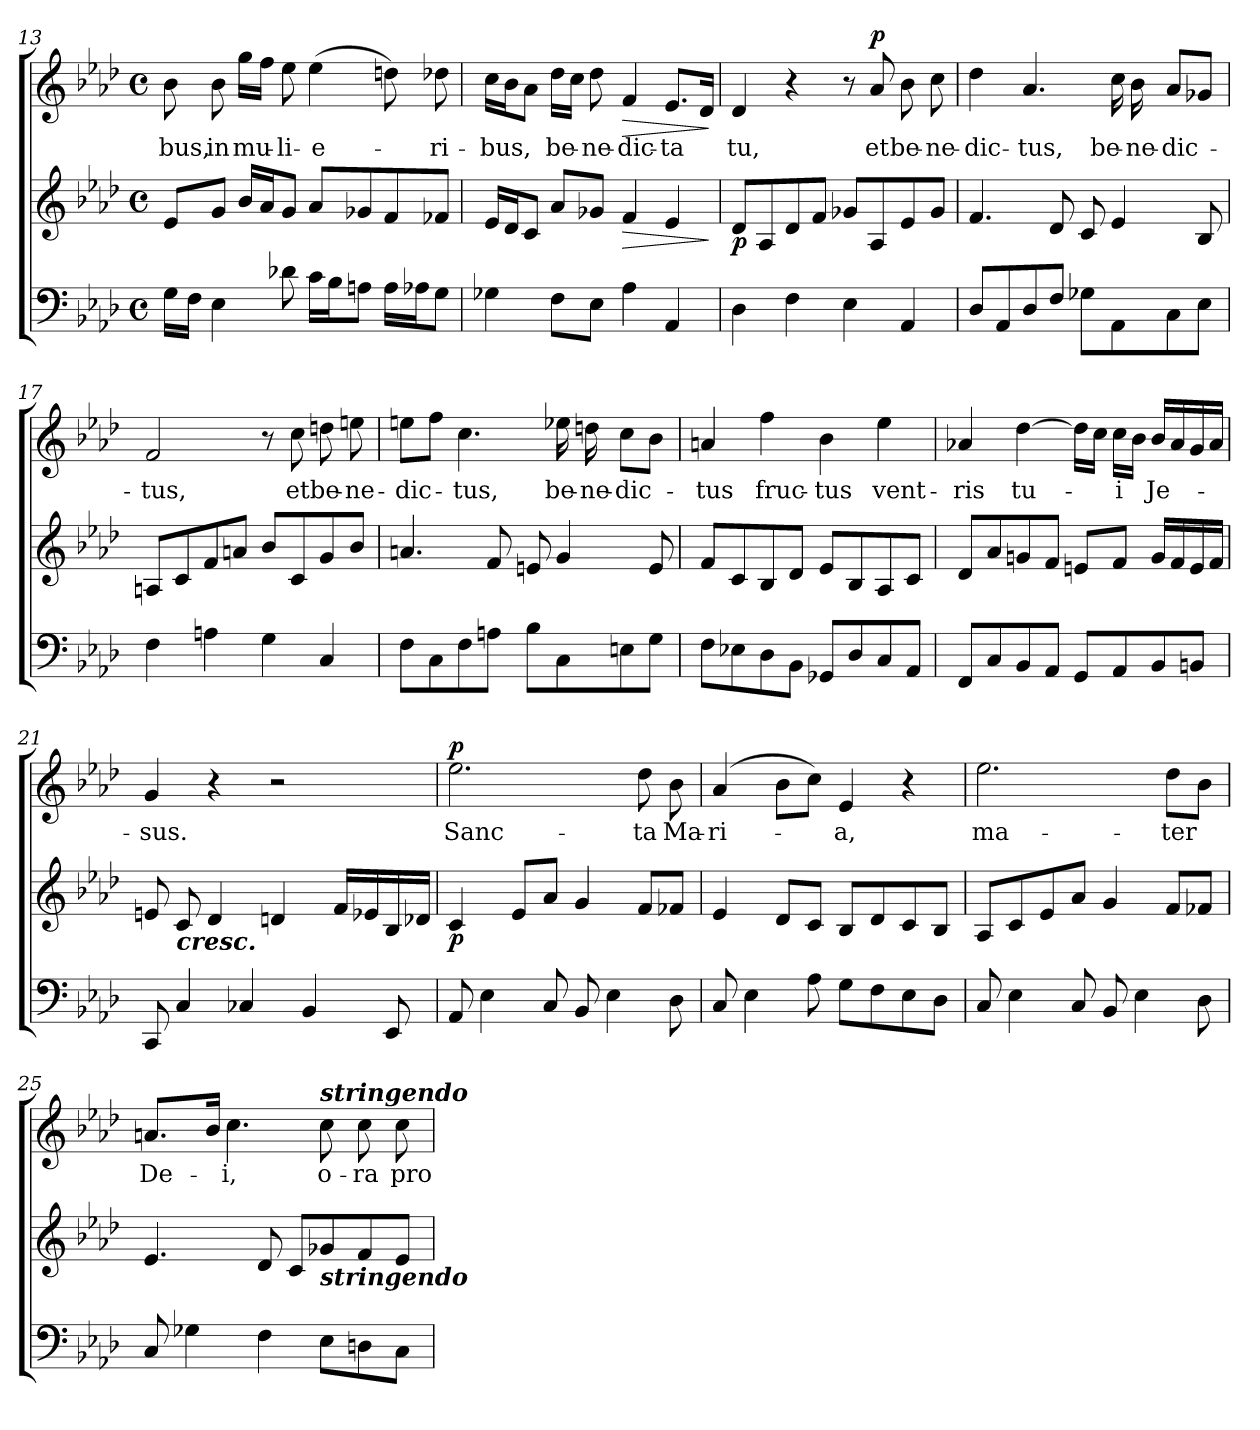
**kern	**kern	**dynam	**kern	**text	**dynam
*part2	*part2	*part2	*part1	*part1	*part1
*staff3	*staff2	*staff2/3	*staff1	*staff1	*staff1
*clefF4	*clefG2	*	*clefG2	*	*
*k[b-e-a-d-]	*k[b-e-a-d-]	*	*k[b-e-a-d-]	*	*
*A-:	*A-:	*	*A-:	*	*
*M4/4	*M4/4	*	*M4/4	*	*
*met(c)	*met(c)	*	*met(c)	*	*
=13	=13	=13	=13	=13	=13
!	!	!	!	!LO:LY:b	!
16G\LL	8e-/L	.	8b-\	-bus,	.
16F\JJ	.	.	.	.	.
!	!	!	!	!LO:LY:b	!
4E-\	8g/J	.	8b-\	in	.
!	!	!	!	!LO:LY:b	!
.	16b-/LL	.	16gg\LL	mu-	.
.	16a-/J	.	16ff\JJ	.	.
!	!	!	!	!LO:LY:b	!
8d-X\	8g/J	.	8ee-\	-li-	.
!	!	!	!	!LO:LY:b	!
16c\LL	8a-/L	.	(>4ee-\	-e-	.
16B-\J	.	.	.	.	.
8An\J	8g-X/	.	.	.	.
16A\LL	8f/	.	8ddn\)	.	.
16A-X\J	.	.	.	.	.
!	!	!	!	!LO:LY:b	!
8G\J	8f-X/J	.	8dd-X\	-ri-	.
=14	=14	=14	=14	=14	=14
!	!	!	!	!LO:LY:b	!
4G-X\	16e-/LL	.	16cc\LL	-bus,	.
.	16d-/J	.	16b-\J	.	.
.	8c/J	.	8a-\J	.	.
!	!	!	!	!LO:LY:b	!
8F\L	8a-/L	.	16dd-\LL	be-	.
.	.	.	16cc\JJ	.	.
!	!	!	!	!LO:LY:b	!
8E-\J	8g-X/J	.	8dd-\	-ne-	.
!	!	!LO:HP:b	!	!LO:LY:b	!LO:HP:b
4A-\	4f/	>	4f/	-dic-	>
!	!	!	!	!LO:LY:b	!
4AA-/	4e-/	.	8.e-/L	-ta	.
.	.	.	16d-/Jk	.	.
.	.	]	.	.	]
!!LO:LB:g=z
=15	=15	=15	=15	=15	=15
!	!	!LO:DY:b	!	!LO:LY:b	!
4D-\	8d-/L	p	4d-/	tu,	.
.	8A-/	.	.	.	.
4F\	8d-/	.	4r	.	.
.	8f/J	.	.	.	.
4E-\	8g-X/L	.	8r	.	.
!	!	!	!	!LO:LY:b	!LO:DY:a
.	8A-/	.	8a-/	et	p
!	!	!	!	!LO:LY:b	!
4AA-/	8e-/	.	8b-\	be-	.
!	!	!	!	!LO:LY:b	!
.	8g-/J	.	8cc\	-ne-	.
=16	=16	=16	=16	=16	=16
!	!	!	!	!LO:LY:b	!
8D-/L	4.f/	.	4dd-\	-dic-	.
8AA-/	.	.	.	.	.
!	!	!	!	!LO:LY:b	!
8D-/	.	.	4.a-/	-tus,	.
8F/J	8d-/	.	.	.	.
8G-X\L	8c/	.	.	.	.
!	!	!	!	!LO:LY:b	!
8AA-\	4e-/	.	16cc\	be-	.
!	!	!	!	!LO:LY:b	!
.	.	.	16b-\	-ne-	.
!	!	!	!	!LO:LY:b	!
8C\	.	.	8a-/L	-dic-	.
8E-\J	8B-/	.	8g-X/J	.	.
=17	=17	=17	=17	=17	=17
!	!	!	!	!LO:LY:b	!
4F\	8An/L	.	2f/	-tus,	.
.	8c/	.	.	.	.
4An\	8f/	.	.	.	.
.	8an/J	.	.	.	.
4G\	8b-/L	.	8r	.	.
!	!	!	!	!LO:LY:b	!
.	8c/	.	8cc\	et	.
!	!	!	!	!LO:LY:b	!
4C/	8g/	.	8ddn\	be-	.
!	!	!	!	!LO:LY:b	!
.	8b-/J	.	8een\	-ne-	.
!!LO:LB:g=z
=18	=18	=18	=18	=18	=18
!	!	!	!	!LO:LY:b	!
8F\L	4.an/	.	8een\L	-dic-	.
8C\	.	.	8ff\J	.	.
!	!	!	!	!LO:LY:b	!
8F\	.	.	4.cc\	-tus,	.
8An\J	8f/	.	.	.	.
8B-\L	8en/	.	.	.	.
!	!	!	!	!LO:LY:b	!
8C\	4g/	.	16ee-X\	be-	.
!	!	!	!	!LO:LY:b	!
.	.	.	16ddn\	-ne-	.
!	!	!	!	!LO:LY:b	!
8En\	.	.	8cc\L	-dic-	.
8G\J	8e/	.	8b-\J	.	.
=19	=19	=19	=19	=19	=19
!	!	!	!	!LO:LY:b	!
8F\L	8f/L	.	4an/	-tus	.
8E-X\	8c/	.	.	.	.
!	!	!	!	!LO:LY:b	!
8D-\	8B-/	.	4ff\	fruc-	.
8BB-\J	8d-/J	.	.	.	.
!	!	!	!	!LO:LY:b	!
8GG-X/L	8e-/L	.	4b-\	-tus	.
8D-/	8B-/	.	.	.	.
!	!	!	!	!LO:LY:b	!
8C/	8A-/	.	4ee-\	vent-	.
8AA-/J	8c/J	.	.	.	.
=20	=20	=20	=20	=20	=20
!	!	!	!	!LO:LY:b	!
8FF/L	8d-/L	.	4a-X/	-ris	.
8C/	8a-/	.	.	.	.
!	!	!	!	!LO:LY:b	!
8BB-/	8gn/	.	[4dd-\	tu-	.
8AA-/J	8f/J	.	.	.	.
8GG/L	8en/L	.	16dd-\LL]	.	.
.	.	.	16cc\JJ	.	.
!	!	!	!	!LO:LY:b	!
8AA-/	8f/J	.	16cc\LL	-i	.
.	.	.	16b-\JJ	.	.
!	!	!	!	!LO:LY:b	!
8BB-/	16g/LL	.	16b-/LL	Je-	.
.	16f/	.	16a-/	.	.
8BBn/J	16e/	.	16g/	.	.
.	16f/JJ	.	16a-/JJ	.	.
!!LO:LB:g=z
=21	=21	=21	=21	=21	=21
!	!	!	!	!LO:LY:b	!
8CC/	8en/	.	4g/	-sus.	.
!	!LO:TX:b:Bi:t=cresc.	!	!	!	!
4C/	8c/	.	.	.	.
.	4d-/	.	4r	.	.
4C-X/	.	.	.	.	.
.	4dn/	.	2r	.	.
4BB-/	.	.	.	.	.
.	16f/LL	.	.	.	.
.	16e-X/	.	.	.	.
8EE-/	16B-/	.	.	.	.
.	16d-X/JJ	.	.	.	.
=22	=22	=22	=22	=22	=22
!	!	!LO:DY:b	!	!LO:LY:b	!LO:DY:a
8AA-/	4c/	p	2.ee-\	Sanc-	p
4E-\	.	.	.	.	.
.	8e-/L	.	.	.	.
8C/	8a-/J	.	.	.	.
8BB-/	4g/	.	.	.	.
4E-\	.	.	.	.	.
!	!	!	!	!LO:LY:b	!
.	8f/L	.	8dd-\	-ta	.
!	!	!	!	!LO:LY:b	!
8D-\	8f-X/J	.	8b-\	Ma-	.
=23	=23	=23	=23	=23	=23
!	!	!	!	!LO:LY:b	!
8C/	4e-/	.	(4a-/	-ri-	.
4E-\	.	.	.	.	.
.	8d-/L	.	8b-\L	.	.
8A-\	8c/J	.	8cc\J)	.	.
!	!	!	!	!LO:LY:b	!
8G\L	8B-/L	.	4e-/	-a,	.
8F\	8d-/	.	.	.	.
8E-\	8c/	.	4r	.	.
8D-\J	8B-/J	.	.	.	.
=24	=24	=24	=24	=24	=24
!	!	!	!	!LO:LY:b	!
8C/	8A-/L	.	2.ee-\	ma-	.
4E-\	8c/	.	.	.	.
.	8e-/	.	.	.	.
8C/	8a-/J	.	.	.	.
8BB-/	4g/	.	.	.	.
4E-\	.	.	.	.	.
!	!	!	!	!LO:LY:b	!
.	8f/L	.	8dd-\L	-ter	.
8D-\	8f-X/J	.	8b-\J	.	.
!!LO:PB:g=z
=25	=25	=25	=25	=25	=25
!	!	!	!	!LO:LY:b	!
8C/	4.e-/	.	8.an/L	De-	.
4G-X\	.	.	.	.	.
.	.	.	16b-/Jk	.	.
!	!	!	!	!LO:LY:b	!
.	.	.	4.cc\	-i,	.
4F\	8d-/	.	.	.	.
.	8c/L	.	.	.	.
!	!	!	!LO:TX:a:Bi:t=stringendo	!	!
!	!LO:TX:b:Bi:t=stringendo	!	!	!	!
!	!	!	!	!LO:LY:b	!
8E-\L	8g-X/	.	8cc\	o-	.
!	!	!	!	!LO:LY:b	!
8Dn\	8f/	.	8cc\	-ra	.
!	!	!	!	!LO:LY:b	!
8C\J	8e-/J	.	8cc\	pro	.
=	=	=	=	=	=
*-	*-	*-	*-	*-	*-
